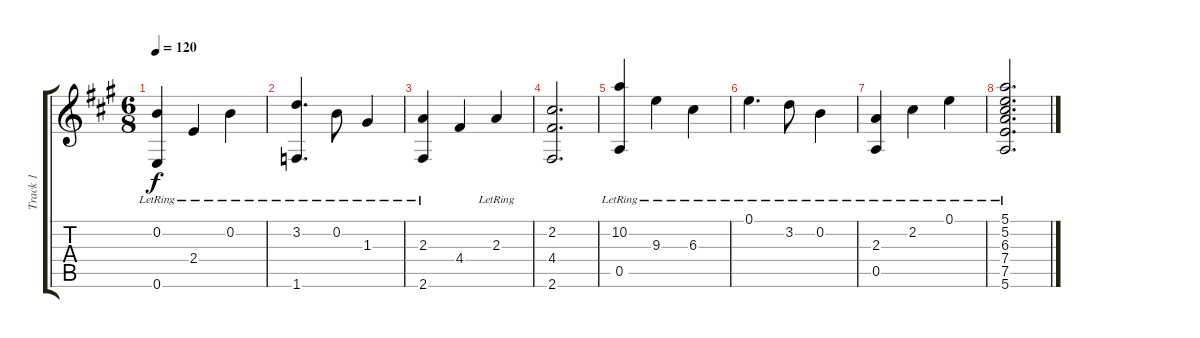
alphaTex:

\track ("Track 1" "Track 1") {instrument acousticguitarnylon}
\staff {score tabs}
\tuning (E4 B3 G3 D3 A2 E2) {hide}
\ts (6 8)
\tempo 120
\clef g2
\ks a
(0.2{lr} 0.6{lr}).4{dy f} 2.4{lr}.4 0.2{lr}.4 |
(3.2{lr} 1.6{lr}).4{d} 0.2{lr}.8 1.3{lr}.4 |
(2.3{lr} 2.6).4 4.4.4 2.3{lr}.4 |
(2.2 4.4 2.6).2{d} |
(10.2{lr} 0.5{lr}).4 9.3{lr}.4 6.3{lr}.4 |
0.1{lr}.4{d} 3.2{lr}.8 0.2{lr}.4 |
(2.3{lr} 0.5{lr}).4 2.2{lr}.4 0.1{lr}.4 |
(5.1{lr} 5.2{lr} 6.3{lr} 7.4{lr} 7.5{lr} 5.6{lr}).2{d}
